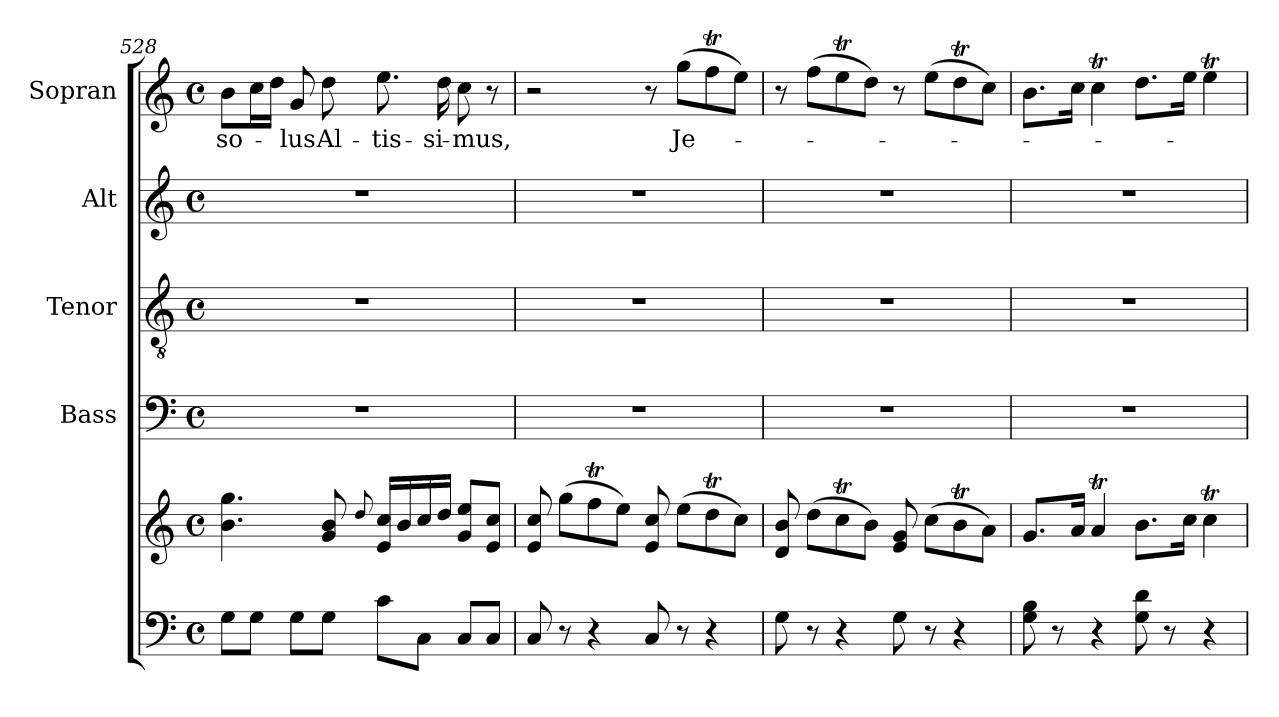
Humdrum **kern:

**kern	**kern	**kern	**kern	**kern	**kern	**text
*part5	*part5	*part4	*part3	*part2	*part1	*part1
*staff6	*staff5	*staff4	*staff3	*staff2	*staff1	*staff1
*	*	*I"Bass	*I"Tenor	*I"Alt	*I"Sopran	*
*	*	*I'B.	*I'T.	*I'A.	*I'S.	*
!!LO:PB:g=z
*clefF4	*clefG2	*clefF4	*clefGv2	*clefG2	*clefG2	*
*k[]	*k[]	*k[]	*k[]	*k[]	*k[]	*
*C:	*C:	*C:	*C:	*C:	*C:	*
*M4/4	*M4/4	*M4/4	*M4/4	*M4/4	*M4/4	*
*met(c)	*met(c)	*met(c)	*met(c)	*met(c)	*met(c)	*
=528	=528	=528	=528	=528	=528	=528
!	!	!	!	!	!	!LO:LY:b
8G\L	4.b\ 4.gg\	1r	1r	1r	8b\L	so-
8G\J	.	.	.	.	16cc\L	.
.	.	.	.	.	16dd\JJ	.
!	!	!	!	!	!	!LO:LY:b
8G\L	.	.	.	.	8g/	-lus
!	!	!	!	!	!	!LO:LY:b
8G\J	8g/ 8b/	.	.	.	8dd\	Al-
.	8qqdd/	.	.	.	.	.
!	!	!	!	!	!	!LO:LY:b
8c\L	16e/ 16cc/LL	.	.	.	8.ee\	-tis-
.	16b/	.	.	.	.	.
8C\J	16cc/	.	.	.	.	.
!	!	!	!	!	!	!LO:LY:b
.	16dd/JJ	.	.	.	16dd\	-si-
!	!	!	!	!	!	!LO:LY:b
8C/L	8g/ 8ee/L	.	.	.	8cc\	-mus,
8C/J	8e/ 8cc/J	.	.	.	8r	.
=529	=529	=529	=529	=529	=529	=529
8C/	8e/ 8cc/	1r	1r	1r	2r	.
8r	(>8gg\L	.	.	.	.	.
4r	8ffT\	.	.	.	.	.
.	8ee\J)	.	.	.	.	.
8C/	8e/ 8cc/	.	.	.	8r	.
!	!	!	!	!	!	!LO:LY:b
8r	(>8ee\L	.	.	.	(>8gg\L	Je-
4r	8ddT\	.	.	.	8ffT\	.
.	8cc\J)	.	.	.	8ee\J)	.
=530	=530	=530	=530	=530	=530	=530
8G\	8d/ 8b/	1r	1r	1r	8r	.
8r	(>8dd\L	.	.	.	(>8ff\L	.
4r	8ccT\	.	.	.	8eet\	.
.	8b\J)	.	.	.	8dd\J)	.
8G\	8e/ 8g/	.	.	.	8r	.
8r	(>8cc\L	.	.	.	(>8ee\L	.
4r	8bt\	.	.	.	8ddT\	.
.	8a\J)	.	.	.	8cc\J)	.
=531	=531	=531	=531	=531	=531	=531
8G\ 8B\	8.g/L	1r	1r	1r	8.b\L	.
8r	.	.	.	.	.	.
.	16a/Jk	.	.	.	16cc\Jk	.
4r	4aT/	.	.	.	4ccT\	.
8G\ 8d\	8.b\L	.	.	.	8.dd\L	.
8r	.	.	.	.	.	.
.	16cc\Jk	.	.	.	16ee\Jk	.
4r	4ccT\	.	.	.	4eet\	.
=	=	=	=	=	=	=
*-	*-	*-	*-	*-	*-	*-
